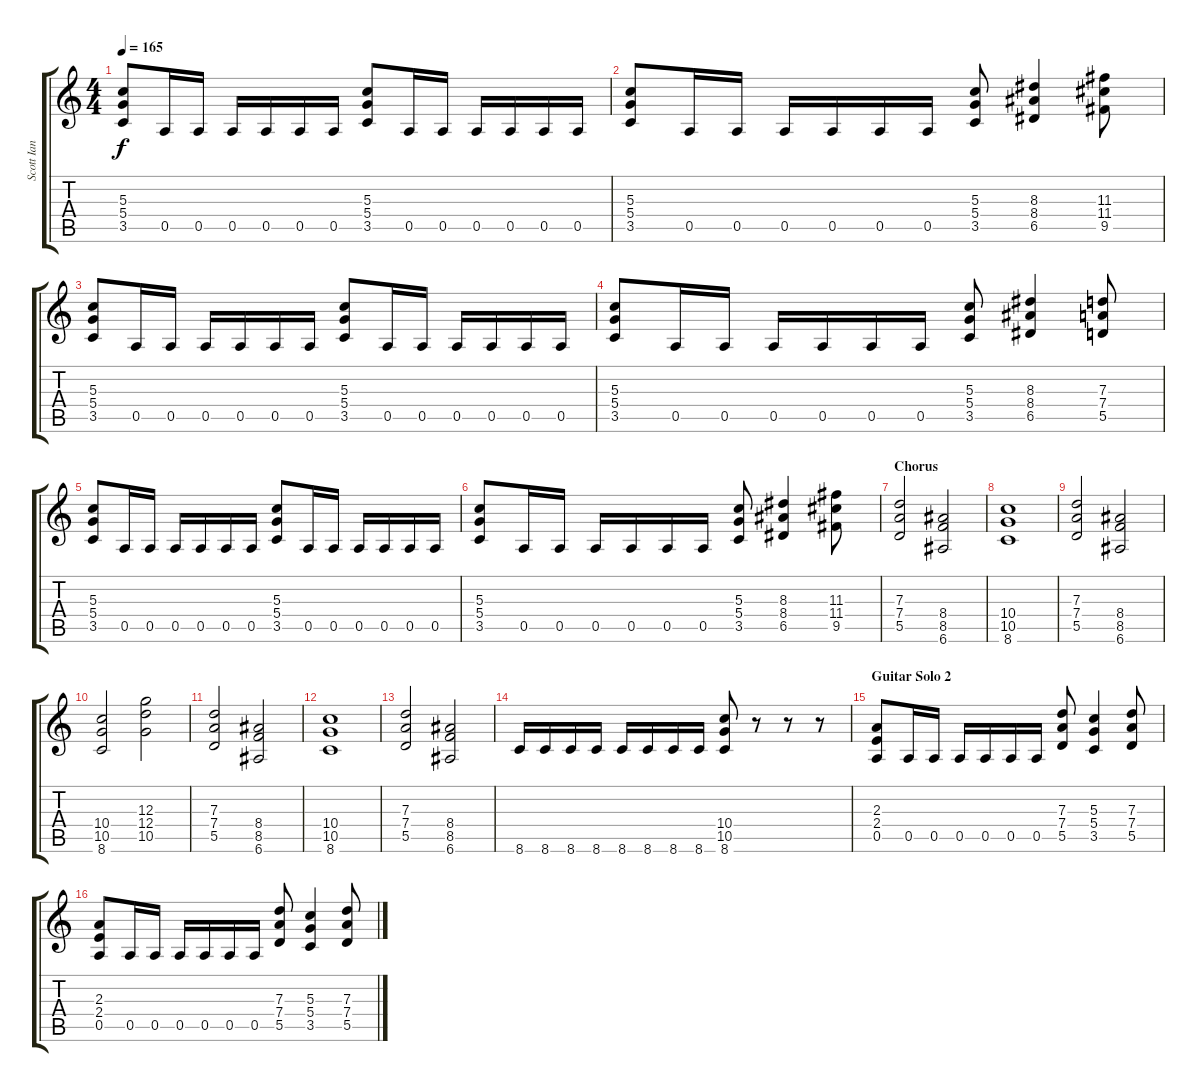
\track ("Scott Ian" "Scott Ian") {instrument distortionguitar}
\staff {score tabs}
\tuning (E4 B3 G3 D3 A2 E2) {hide}
\ts (4 4)
\tempo 165
\clef g2
\ks c
(5.3 5.4 3.5).8{dy f} 0.5.16 0.5.16 0.5.16 0.5.16 0.5.16 0.5.16 (5.3 5.4 3.5).8 0.5.16 0.5.16 0.5.16 0.5.16 0.5.16 0.5.16 |
(5.3 5.4 3.5).8 0.5.16 0.5.16 0.5.16 0.5.16 0.5.16 0.5.16 (5.3 5.4 3.5).8 (8.3 8.4 6.5).4 (11.3 11.4 9.5).8 |
(5.3 5.4 3.5).8 0.5.16 0.5.16 0.5.16 0.5.16 0.5.16 0.5.16 (5.3 5.4 3.5).8 0.5.16 0.5.16 0.5.16 0.5.16 0.5.16 0.5.16 |
(5.3 5.4 3.5).8 0.5.16 0.5.16 0.5.16 0.5.16 0.5.16 0.5.16 (5.3 5.4 3.5).8 (8.3 8.4 6.5).4 (7.3 7.4 5.5).8 |
(5.3 5.4 3.5).8 0.5.16 0.5.16 0.5.16 0.5.16 0.5.16 0.5.16 (5.3 5.4 3.5).8 0.5.16 0.5.16 0.5.16 0.5.16 0.5.16 0.5.16 |
(5.3 5.4 3.5).8 0.5.16 0.5.16 0.5.16 0.5.16 0.5.16 0.5.16 (5.3 5.4 3.5).8 (8.3 8.4 6.5).4 (11.3 11.4 9.5).8 |
\section ("" "Chorus")
(7.3 7.4 5.5).2 (8.4 8.5 6.6).2 |
(10.4 10.5 8.6).1 |
(7.3 7.4 5.5).2 (8.4 8.5 6.6).2 |
(10.4 10.5 8.6).2 (12.3 12.4 10.5).2 |
(7.3 7.4 5.5).2 (8.4 8.5 6.6).2 |
(10.4 10.5 8.6).1 |
(7.3 7.4 5.5).2 (8.4 8.5 6.6).2 |
8.6.16 8.6.16 8.6.16 8.6.16 8.6.16 8.6.16 8.6.16 8.6.16 (10.4 10.5 8.6).8 r.8 r.8 r.8 |
\section ("" "Guitar Solo 2")
(2.3 2.4 0.5).8 0.5.16 0.5.16 0.5.16 0.5.16 0.5.16 0.5.16 (7.3 7.4 5.5).8 (5.3 5.4 3.5).4 (7.3 7.4 5.5).8 |
(2.3 2.4 0.5).8 0.5.16 0.5.16 0.5.16 0.5.16 0.5.16 0.5.16 (7.3 7.4 5.5).8 (5.3 5.4 3.5).4 (7.3 7.4 5.5).8
